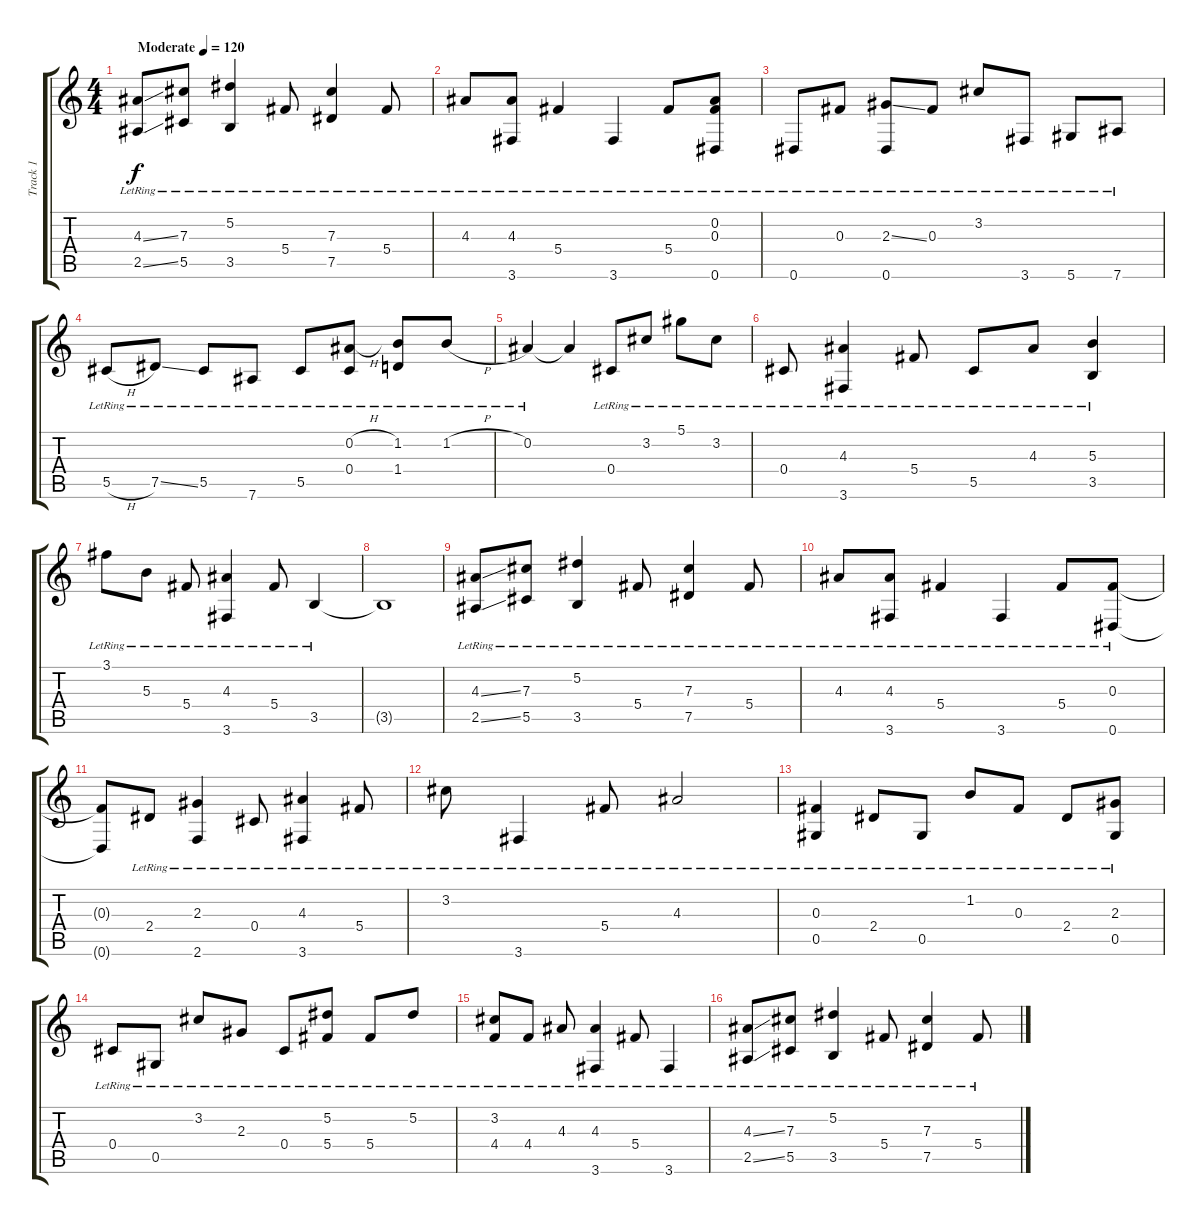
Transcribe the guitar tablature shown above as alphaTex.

\track ("Track 1" "Track 1") {instrument acousticguitarsteel}
\staff {score tabs}
\tuning (Eb4 Bb3 Gb3 Db3 Ab2 Eb2) {hide}
\ts (4 4)
\tempo (120 "Moderate")
\clef g2
\ks c
(4.3{ss lr} 2.5{ss lr}).8{dy f instrument acousticguitarsteel} (7.3{lr} 5.5{lr}).8 (5.2{lr} 3.5{lr}).4 5.4{lr}.8 (7.3{lr} 7.5{lr}).4 5.4{lr}.8 |
4.3{lr}.8 (4.3{lr} 3.6{lr}).8 5.4{lr}.4 3.6{lr}.4 5.4{lr}.8 (0.2{lr} 0.3{lr} 0.6{lr}).8 |
0.6{lr}.8 0.3{lr}.8 (2.3{ss lr} 0.6{lr}).8 0.3{lr}.8 3.2{lr}.8 3.6{lr}.8 5.6{lr}.8 7.6{lr}.8 |
5.5{h lr}.8 7.5{ss lr}.8 5.5{lr}.8 7.6{lr}.8 5.5{lr}.8 (0.2{h lr} 0.4{lr}).8 (1.2{lr} 1.4{lr}).8 1.2{h lr}.8 |
0.2{lr}.4 0.2{t}.4 0.4{lr}.8 3.2{lr}.8 5.1{lr}.8 3.2{lr}.8 |
0.4{lr}.8 (4.3{lr} 3.6{lr}).4 5.4{lr}.8 5.5{lr}.8 4.3{lr}.8 (5.3{lr} 3.5{lr}).4 |
3.1{lr}.8 5.3{lr}.8 5.4{lr}.8 (4.3{lr} 3.6{lr}).4 5.4{lr}.8 3.5{lr}.4 |
3.5{t}.1 |
(4.3{ss lr} 2.5{ss lr}).8 (7.3{lr} 5.5{lr}).8 (5.2{lr} 3.5{lr}).4 5.4{lr}.8 (7.3{lr} 7.5{lr}).4 5.4{lr}.8 |
4.3{lr}.8 (4.3{lr} 3.6{lr}).8 5.4{lr}.4 3.6{lr}.4 5.4{lr}.8 (0.3{lr} 0.6{lr}).8 |
(0.3{t} 0.6{t}).8 2.4{lr}.8 (2.3{lr} 2.6{lr}).4 0.4{lr}.8 (4.3{lr} 3.6{lr}).4 5.4{lr}.8 |
3.2{lr}.8 3.6{lr}.4 5.4{lr}.8 4.3{lr}.2 |
(0.3{lr} 0.5{lr}).4 2.4{lr}.8 0.5{lr}.8 1.2{lr}.8 0.3{lr}.8 2.4{lr}.8 (2.3{lr} 0.5{lr}).8 |
0.4{lr}.8 0.5{lr}.8 3.2{lr}.8 2.3{lr}.8 0.4{lr}.8 (5.2{lr} 5.4{lr}).8 5.4{lr}.8 5.2{lr}.8 |
(3.2{lr} 4.4{lr}).8 4.4{lr}.8 4.3{lr}.8 (4.3{lr} 3.6{lr}).4 5.4{lr}.8 3.6{lr}.4 |
(4.3{ss lr} 2.5{ss lr}).8 (7.3{lr} 5.5{lr}).8 (5.2{lr} 3.5{lr}).4 5.4{lr}.8 (7.3{lr} 7.5{lr}).4 5.4{lr}.8
